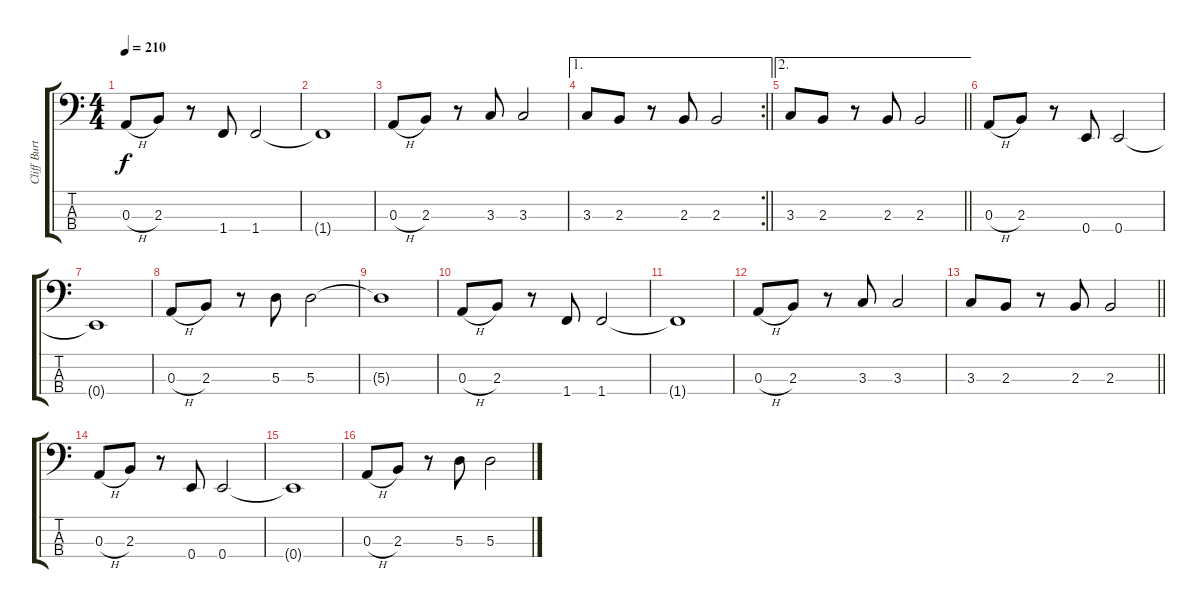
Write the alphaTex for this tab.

\track ("Cliff Burton" "Cliff Burt") {instrument electricbassfinger}
\staff {score tabs}
\tuning (G2 D2 A1 E1) {hide}
\ts (4 4)
\tempo 210
\clef f4
\ks c
0.3{h}.8{dy f} 2.3.8 r.8 1.4.8 1.4.2 |
1.4{t}.1 |
0.3{h}.8 2.3.8 r.8 3.3.8 3.3.2 |
\ae 1
\rc 2
\barLineRight lightlight
3.3.8 2.3.8 r.8 2.3.8 2.3.2 |
\ae 2
\barLineRight lightlight
3.3.8 2.3.8 r.8 2.3.8 2.3.2 |
0.3{h}.8 2.3.8 r.8 0.4.8 0.4.2 |
0.4{t}.1 |
0.3{h}.8 2.3.8 r.8 5.3.8 5.3.2 |
5.3{t}.1 |
0.3{h}.8 2.3.8 r.8 1.4.8 1.4.2 |
1.4{t}.1 |
0.3{h}.8 2.3.8 r.8 3.3.8 3.3.2 |
\barLineRight lightlight
3.3.8 2.3.8 r.8 2.3.8 2.3.2 |
0.3{h}.8 2.3.8 r.8 0.4.8 0.4.2 |
0.4{t}.1 |
0.3{h}.8 2.3.8 r.8 5.3.8 5.3.2
